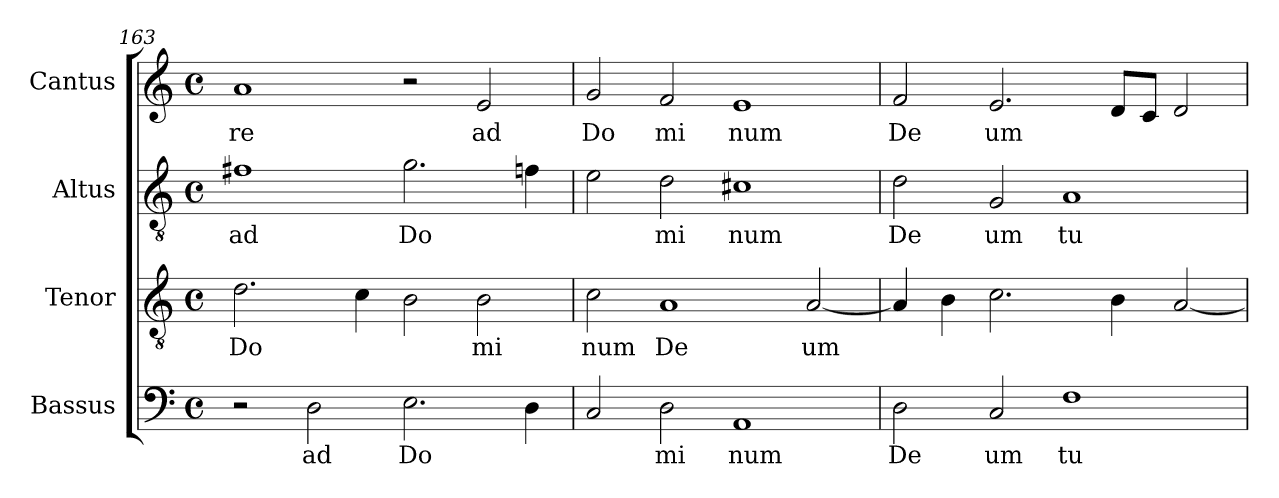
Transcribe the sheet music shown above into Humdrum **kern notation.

**kern	**text	**kern	**text	**kern	**text	**kern	**text
*part4	*part4	*part3	*part3	*part2	*part2	*part1	*part1
*staff4	*staff4	*staff3	*staff3	*staff2	*staff2	*staff1	*staff1
*I"Bassus	*	*I"Tenor	*	*I"Altus	*	*I"Cantus	*
*clefF4	*	*clefGv2	*	*clefGv2	*	*clefG2	*
*M4/4	*	*M4/4	*	*M4/4	*	*M4/4	*
*met(c)	*	*met(c)	*	*met(c)	*	*met(c)	*
=163	=163	=163	=163	=163	=163	=163	=163
!	!	!	!LO:LY:b	!	!LO:LY:b:cj	!	!LO:LY:b:cj
2r	.	2.d\	Do	1f#X	ad	1a	re
!	!LO:LY:b:cj	!	!	!	!	!	!
2D\	ad	.	.	.	.	.	.
.	.	4c\	.	.	.	.	.
!	!LO:LY:b	!	!	!	!LO:LY:b	!	!
2.E\	Do	2B\	.	2.g\	Do	2r	.
!	!	!	!LO:LY:b:cj	!	!	!	!LO:LY:b:cj
.	.	2B\	mi	.	.	2e/	ad
4D\	.	.	.	4fn\	.	.	.
=164	=164	=164	=164	=164	=164	=164	=164
!	!	!	!LO:LY:b:cj	!	!	!	!LO:LY:b:cj
2C/	.	2c\	num	2e\	.	2g/	Do
!	!LO:LY:b:cj	!	!LO:LY:b:cj	!	!LO:LY:b:cj	!	!LO:LY:b:cj
2D\	mi	1A	De	2d\	mi	2f/	mi
!	!LO:LY:b:cj	!	!	!	!LO:LY:b:cj	!	!LO:LY:b:cj
1AA	num	.	.	1c#X	num	1e	num
!	!	!	!LO:LY:b	!	!	!	!
.	.	[<2A/	um	.	.	.	.
=165	=165	=165	=165	=165	=165	=165	=165
!	!LO:LY:b:cj	!	!	!	!LO:LY:b:cj	!	!LO:LY:b:cj
2D\	De	4A/]	.	2d\	De	2f/	De
.	.	4B\	.	.	.	.	.
!	!LO:LY:b:cj	!	!	!	!LO:LY:b:cj	!	!LO:LY:b
2C/	um	2.c\	.	2G/	um	2.e/	um
!	!LO:LY:b:cj	!	!	!	!LO:LY:b:cj	!	!
1F	tu	.	.	1A	tu	.	.
.	.	4B\	.	.	.	8d/L	.
.	.	.	.	.	.	8c/J	.
.	.	[<2A/	.	.	.	2d/	.
=	=	=	=	=	=	=	=
*-	*-	*-	*-	*-	*-	*-	*-
